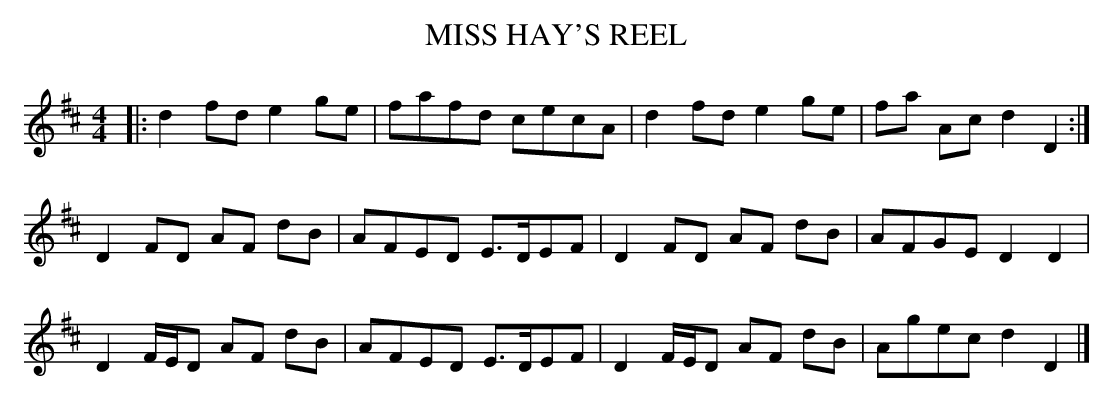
X:1
T: MISS HAY'S REEL
M: 4/4
L: 1/8
K: D
|:\
d2fd e2ge | fafd cecA | d2fd e2ge | fa Ac d2D2 :|
D2 FD AF dB | AFED E>DEF | D2 FD AF dB | AFGE D2D2 |
D2 F/E/D AF dB | AFED E>DEF | D2 F/E/D AF dB | Agec d2D2 |]
